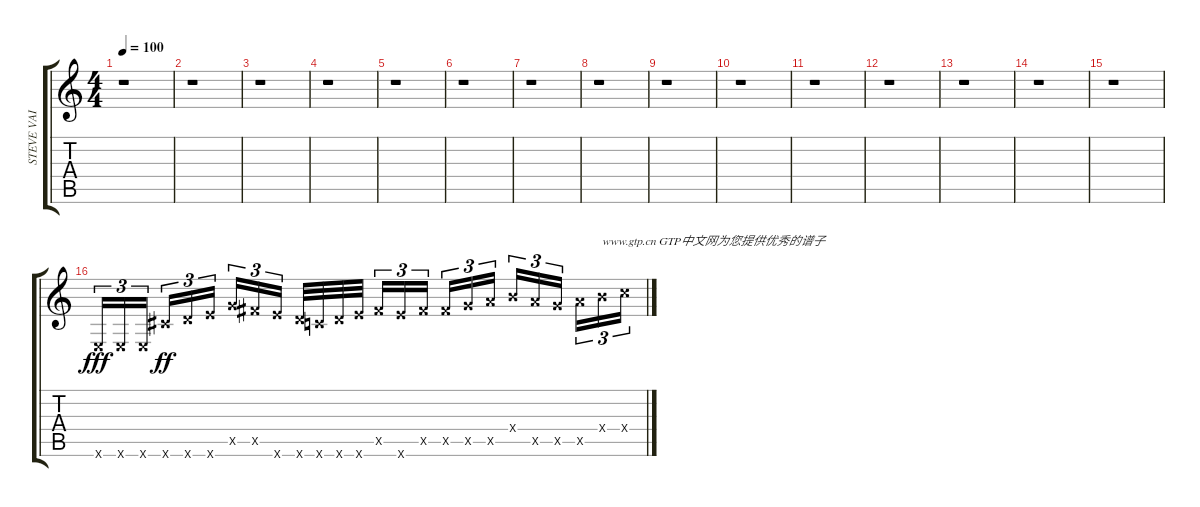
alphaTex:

\track ("STEVE VAI (DELAY)" "STEVE VAI ") {instrument overdrivenguitar}
\staff {score tabs}
\tuning (E4 B3 G3 D3 A2 E2) {hide}
\ts (4 4)
\tempo 100
\clef g2
\ks c
r.1{dy fff} |
r.1 |
r.1 |
r.1 |
r.1 |
r.1 |
r.1 |
r.1 |
r.1 |
r.1 |
r.1 |
r.1 |
r.1 |
r.1 |
r.1 |
0.6{x}.16{tu (3 2) volume 16} 0.6{x}.16{tu (3 2)} 0.6{x}.16{tu (3 2)} 9.6{x}.16{tu (3 2) dy ff} 10.6{x}.16{tu (3 2)} 12.6{x}.16{tu (3 2)} 10.5{x}.16{tu (3 2)} 9.5{x}.16{tu (3 2)} 12.6{x}.16{tu (3 2)} 10.6{x}.32 8.6{x}.32 10.6{x}.32 12.6{x}.32 9.5{x}.16{tu (3 2)} 12.6{x}.16{tu (3 2)} 9.5{x}.16{tu (3 2)} 9.5{x}.16{tu (3 2)} 10.5{x}.16{tu (3 2)} 12.5{x}.16{tu (3 2)} 9.4{x}.16{tu (3 2)} 12.5{x}.16{tu (3 2)} 10.5{x}.16{tu (3 2)} 12.5{x}.16{tu (3 2)} 9.4{x}.16{tu (3 2) txt "www.gtp.cn GTP中文网为您提供优秀的谱子"} 10.4{x}.16{tu (3 2)}
